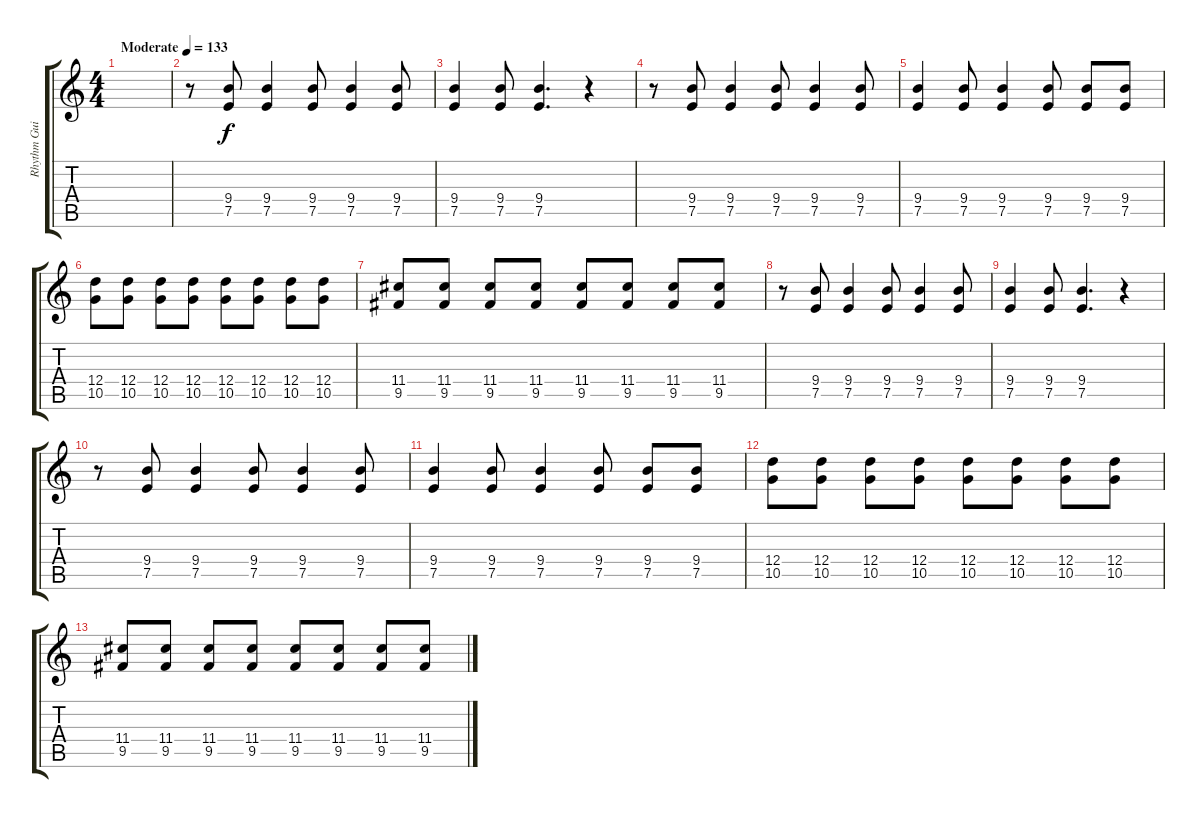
\track ("Rhythm Guitar" "Rhythm Gui") {instrument distortionguitar}
\staff {score tabs}
\tuning (E4 B3 G3 D3 A2 E2) {hide}
\ts (4 4)
\tempo (133 "Moderate")
\clef g2
\ks c
|
r.8 (9.4 7.5).8 (9.4 7.5).4 (9.4 7.5).8 (9.4 7.5).4 (9.4 7.5).8 |
(9.4 7.5).4 (9.4 7.5).8 (9.4 7.5).4{d} r.4 |
r.8 (9.4 7.5).8 (9.4 7.5).4 (9.4 7.5).8 (9.4 7.5).4 (9.4 7.5).8 |
(9.4 7.5).4 (9.4 7.5).8 (9.4 7.5).4 (9.4 7.5).8 (9.4 7.5).8 (9.4 7.5).8 |
(12.4 10.5).8 (12.4 10.5).8 (12.4 10.5).8 (12.4 10.5).8 (12.4 10.5).8 (12.4 10.5).8 (12.4 10.5).8 (12.4 10.5).8 |
(11.4 9.5).8 (11.4 9.5).8 (11.4 9.5).8 (11.4 9.5).8 (11.4 9.5).8 (11.4 9.5).8 (11.4 9.5).8 (11.4 9.5).8 |
r.8{balance 8} (9.4 7.5).8 (9.4 7.5).4 (9.4 7.5).8 (9.4 7.5).4 (9.4 7.5).8 |
(9.4 7.5).4 (9.4 7.5).8 (9.4 7.5).4{d} r.4 |
r.8 (9.4 7.5).8 (9.4 7.5).4 (9.4 7.5).8 (9.4 7.5).4 (9.4 7.5).8 |
(9.4 7.5).4 (9.4 7.5).8 (9.4 7.5).4 (9.4 7.5).8 (9.4 7.5).8 (9.4 7.5).8 |
(12.4 10.5).8 (12.4 10.5).8 (12.4 10.5).8 (12.4 10.5).8 (12.4 10.5).8 (12.4 10.5).8 (12.4 10.5).8 (12.4 10.5).8 |
(11.4 9.5).8 (11.4 9.5).8 (11.4 9.5).8 (11.4 9.5).8 (11.4 9.5).8 (11.4 9.5).8 (11.4 9.5).8 (11.4 9.5).8
